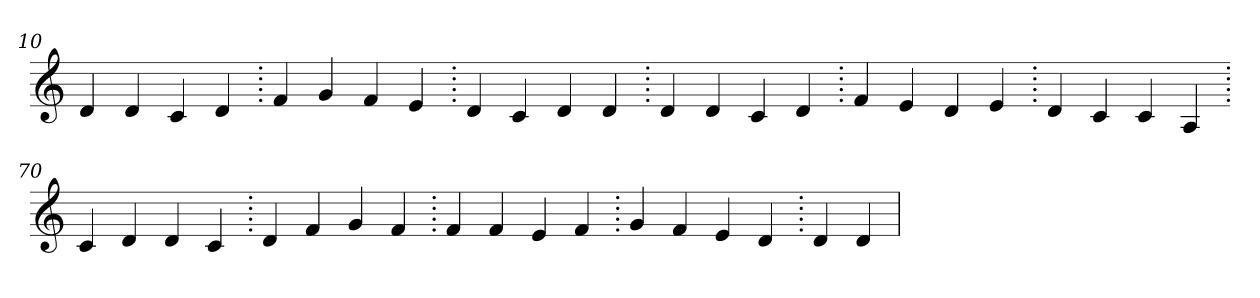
**kern
*part1
*staff1
*clefG2
=10.
4d
4d
4c
4d
=20.
4f
4g
4f
4e
=30.
4d
4c
4d
4d
=40.
4d
4d
4c
4d
=50.
4f
4e
4d
4e
=60.
4d
4c
4c
4A
=70.
4c
4d
4d
4c
=80.
4d
4f
4g
4f
=90.
4f
4f
4e
4f
=100.
4g
4f
4e
4d
=110.
4d
4d
=
*-
